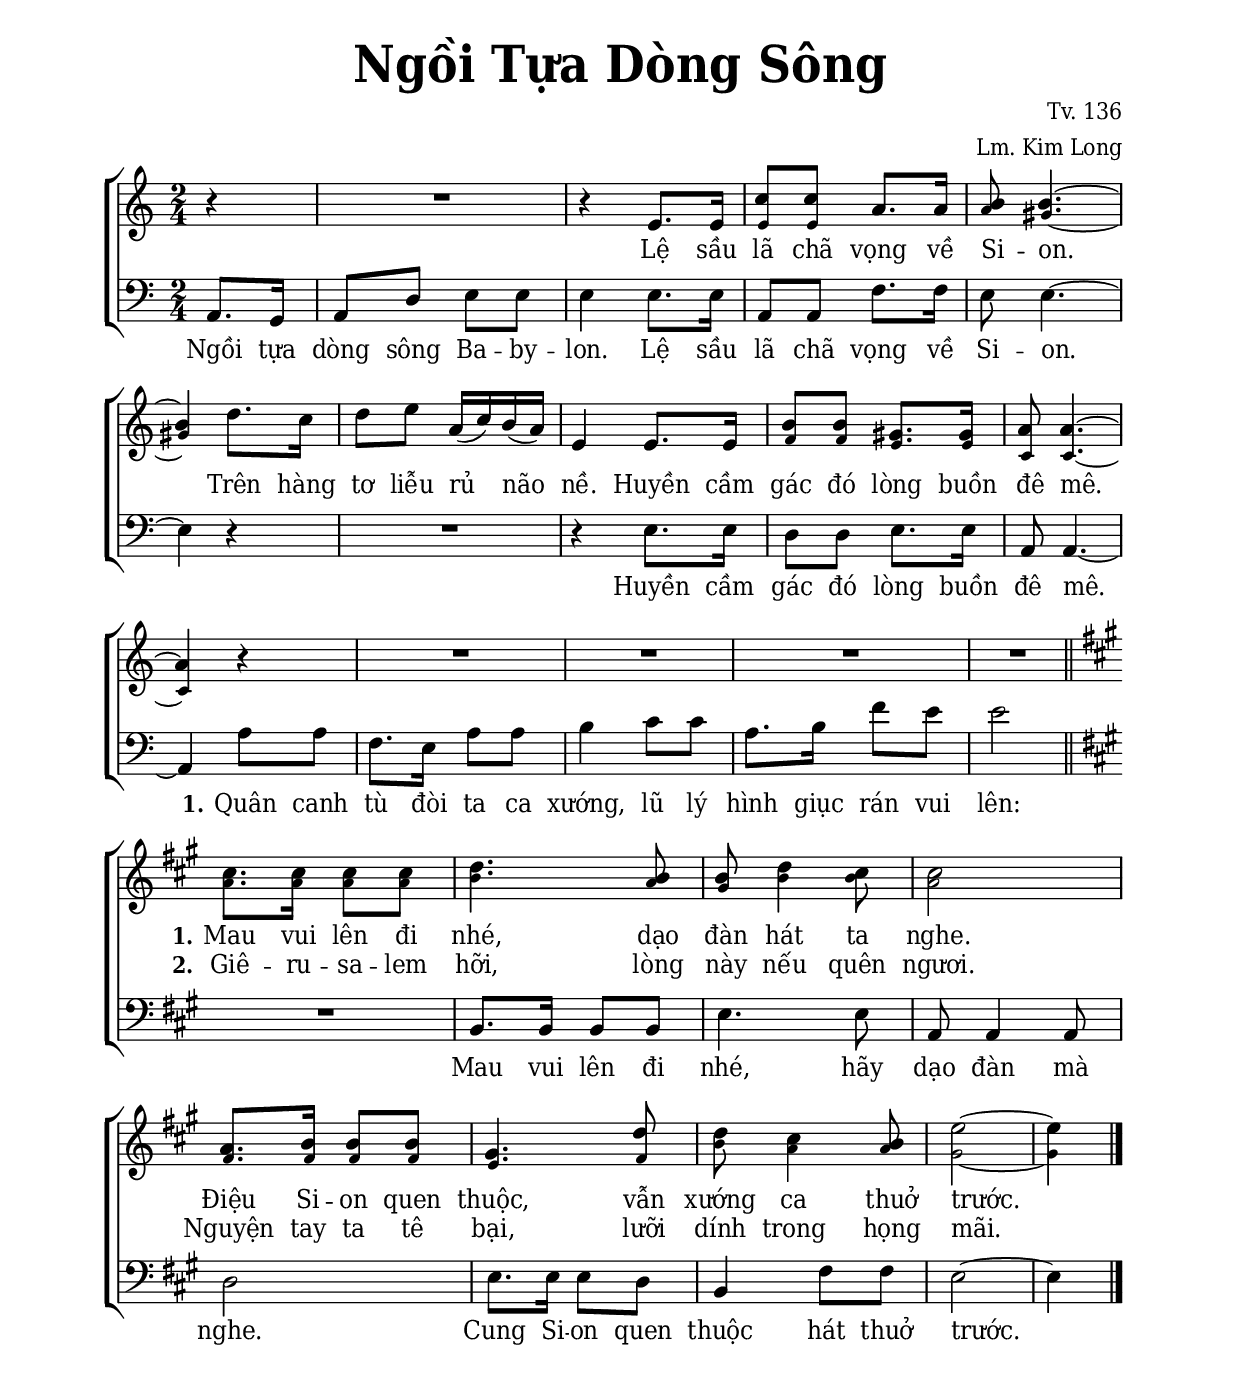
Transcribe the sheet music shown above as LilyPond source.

% Cài đặt chung\
\version "2.22.1"
\include "english.ly"

\header {
  title = \markup { \fontsize #3 "Ngồi Tựa Dòng Sông" }
  composer = "Tv. 136"
  arranger = "Lm. Kim Long"
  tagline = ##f
}

% Nhạc phiên khúc
nhacPhienKhucSopMot = \relative c' {
  \set Staff.printKeyCancellation = ##f
  \partial 4 r4 |
  R2
  r4 e8. e16 |
  c'8 c a8. a16 |
  b8 b4. ~ |
  b4 d8. c16 |
  d8 e a,16 (c) b (a) |
  e4 e8. e16 |
  b'8 b gs8. gs16 |
  a8 a4. ~ |
  a4 r |
  R2*4 \bar "||"
  
  \key a \major
  cs8. cs16 cs8 cs |
  d4. b8 |
  b d4 cs8 |
  cs2 |
  a8. b16 b8 b |
  gs4. d'8 |
  d cs4 b8 |
  e2 ~ |
  e4 \bar "|."
}

nhacPhienKhucAltoMot = \relative c' {
  \set Staff.printKeyCancellation = ##f
  r4
  R2
  r4 e8. e16 |
  e8 e a8. a16 |
  a8 gs4. ~ |
  gs4 d'8. c16 |
  d8 e a,16 (c) b (a) |
  e4 e8. e16 |
  f8 f e8. e16 |
  c8 c4. ~ |
  c4 r |
  R2*4
  
  \key a \major
  a'8. a16 a8 a |
  b4. a8 |
  gs b4 b8 |
  a2 |
  fs8. fs16 fs8 fs |
  e4. fs8 |
  b a4 a8 |
  gs2 ~ |
  gs4
}

nhacPhienKhucBasMot = \relative c {
  \set Staff.printKeyCancellation = ##f
  a8. g16 |
  a8 d e e |
  e4 e8. e16 |
  a,8 a f'8. f16 |
  e8 e4. ~ |
  e4 r |
  R2
  r4 e8. e16 |
  d8 d e8. e16 |
  a,8 a4. ~ |
  a4 a'8 a |
  f8. e16 a8 a |
  b4 c8 c |
  a8. b16 f'8 e |
  e2
  
  \key a \major
  R2
  b,8. b16 b8 b |
  e4. e8 |
  a, a4 a8 |
  d2 |
  e8. e16 e8 d |
  b4 fs'8 fs |
  e2 ~ |
  e4
}

% Lời
loiPhienKhucSopMot = \lyrics {
  Lệ sầu lã chã vọng về Si -- on.
  Trên hàng tơ liễu rủ não nề.
  Huyền cầm gác đó lòng buồn đê mê.
  
  \set stanza = "1."
  Mau vui lên đi nhé, dạo đàn hát ta nghe.
  Điệu Si -- on quen thuộc, vẫn xướng ca thuở trước.
}

loiPhienKhucSopHai = \lyrics {
  \repeat unfold 23 { _ }
  \set stanza = "2."
  Giê -- ru -- sa -- lem hỡi,
  lòng này nếu quên ngươi.
  Nguyện tay ta tê bại,
  lưỡi dính trong họng mãi.
}

loiPhienKhucBasMot = \lyrics {
  Ngồi tựa dòng sông Ba -- by -- lon.
  Lệ sầu lã chã vọng về Si -- on.
  Huyền cầm gác đó lòng buồn đê mê.
  \set stanza = "1."
  Quân canh tù đòi ta ca xướng,
  lũ lý hình giục rán vui lên:
  Mau vui lên đi nhé,
  hãy dạo đàn mà nghe.
  Cung Si -- on quen thuộc hát thuở trước.
}

loiPhienKhucBasHai = \lyrics {
  \set stanza = "2."
  Nơi quê người làm sao ta hát,
  những khúc nhạc mừng Chúa dân ta.
  Giê -- ru -- sa -- lem hỡi,
  nếu lòng này mà quên.
  Tay ta ra tê bại lưỡi dính mãi.
}

% Dàn trang
\paper {
  #(set-paper-size "a4")
  top-margin = 20\mm
  bottom-margin = 20\mm
  left-margin = 20\mm
  right-margin = 20\mm
  indent = #0
  #(define fonts
	 (make-pango-font-tree "Deja Vu Serif Condensed"
	 		       "Deja Vu Serif Condensed"
			       "Deja Vu Serif Condensed"
			       (/ 20 20)))
  print-page-number = ##f
  %page-count = 3
  %systems-per-page = 4
}

TongNhip = {
  \key c \major \time 2/4
  \set Timing.beamExceptions = #'()
  \set Timing.baseMoment = #(ly:make-moment 1/4)
}

% Đổi kích thước nốt cho bè phụ
notBePhu =
#(define-music-function (font-size music) (number? ly:music?)
   (for-some-music
     (lambda (m)
       (if (music-is-of-type? m 'rhythmic-event)
           (begin
             (set! (ly:music-property m 'tweaks)
                   (cons `(font-size . ,font-size)
                         (ly:music-property m 'tweaks)))
             #t)
           #f))
     music)
   music)

\score {
  \new ChoirStaff <<
    \new Staff \with {
        printPartCombineTexts = ##f
      }
      <<
        \new Voice \TongNhip \partCombine 
          \nhacPhienKhucSopMot
          \notBePhu -2 { \nhacPhienKhucAltoMot }
        \new NullVoice = beSop \nhacPhienKhucSopMot
      \new Lyrics \lyricsto beSop \loiPhienKhucSopMot
      \new Lyrics \lyricsto beSop \loiPhienKhucSopHai
    >>
    \new Staff <<
      \new Voice = "beBas" {
        \clef bass \TongNhip \nhacPhienKhucBasMot
      }
      \new Lyrics \lyricsto beBas \loiPhienKhucBasMot
    >>
  >>
  \layout {
    \override Lyrics.LyricSpace.minimum-distance = #1.5
    \override Score.BarNumber.break-visibility = ##(#f #f #f)
    \context {
      \Staff \RemoveEmptyStaves
      \override VerticalAxisGroup.remove-first = ##t
    }
  } 
}
